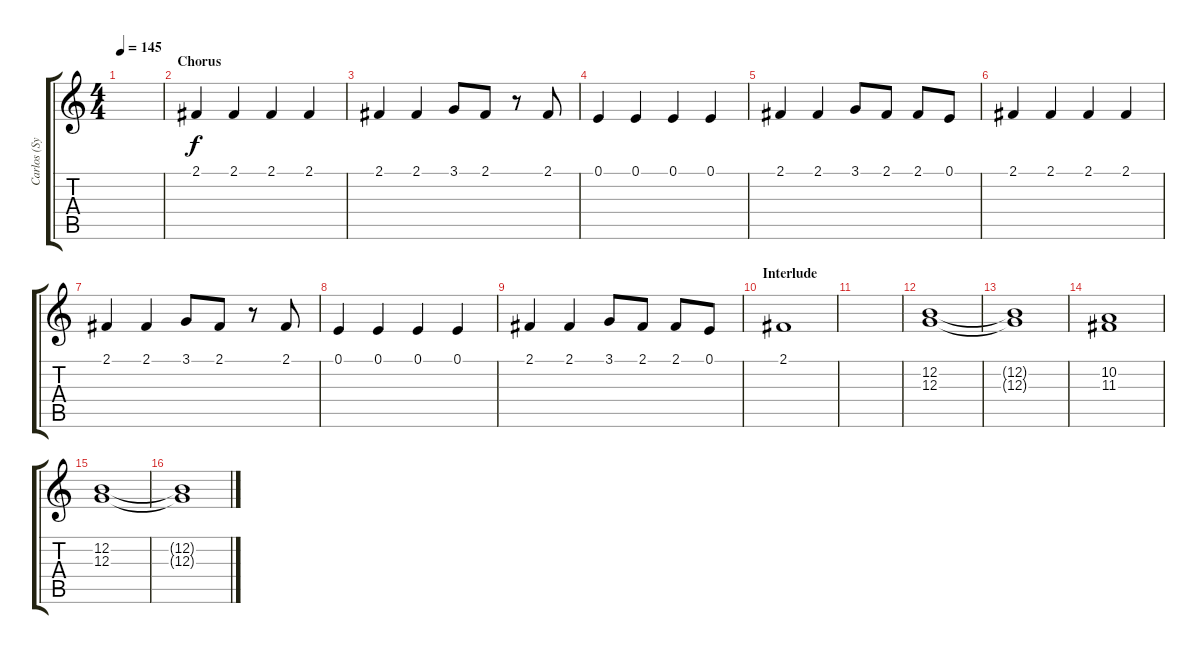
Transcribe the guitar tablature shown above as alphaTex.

\track ("Carlos (Synth 1)" "Carlos (Sy") {instrument drawbarorgan}
\staff {score tabs}
\tuning (E4 B3 G3 D3 A2 E2) {hide}
\ts (4 4)
\tempo 145
\clef g2
\ks c
|
\section ("" "Chorus")
2.1.4{dy f} 2.1.4 2.1.4 2.1.4 |
2.1.4 2.1.4 3.1.8 2.1.8 r.8 2.1.8 |
0.1.4 0.1.4 0.1.4 0.1.4 |
2.1.4 2.1.4 3.1.8 2.1.8 2.1.8 0.1.8 |
2.1.4 2.1.4 2.1.4 2.1.4 |
2.1.4 2.1.4 3.1.8 2.1.8 r.8 2.1.8 |
0.1.4 0.1.4 0.1.4 0.1.4 |
2.1.4 2.1.4 3.1.8 2.1.8 2.1.8 0.1.8 |
\section ("" "Interlude")
2.1.1 |
|
(12.2 12.3).1{volume 12 balance 8 instrument drawbarorgan} |
(12.2{t} 12.3{t}).1 |
(10.2 11.3).1 |
(12.2 12.3).1 |
(12.2{t} 12.3{t}).1
